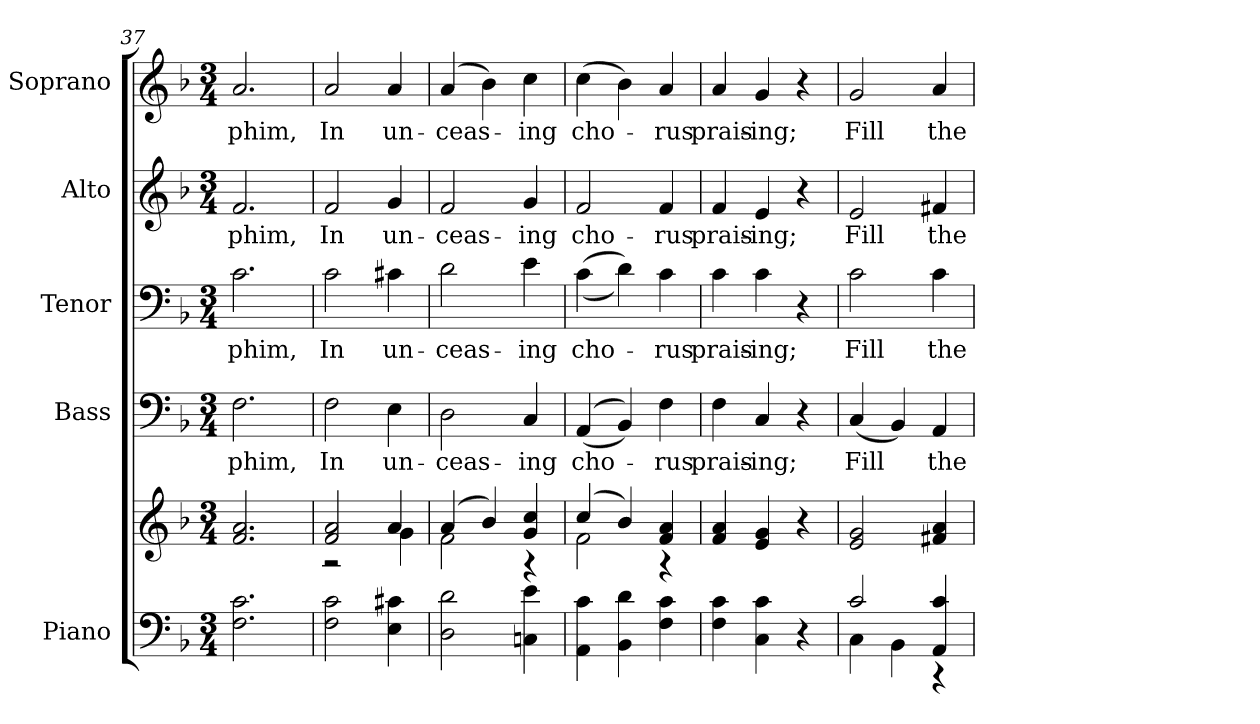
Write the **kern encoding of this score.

**kern	**kern	**kern	**text	**kern	**text	**kern	**text	**kern	**text
*part5	*part5	*part4	*part4	*part3	*part3	*part2	*part2	*part1	*part1
*staff6	*staff5	*staff4	*staff4	*staff3	*staff3	*staff2	*staff2	*staff1	*staff1
*I"Piano	*	*I"Bass	*	*I"Tenor	*	*I"Alto	*	*I"Soprano	*
*I'Pno.	*	*I'B.	*	*I'T.	*	*I'A.	*	*I'S.	*
!!LO:PB:g=z
*clefF4	*clefG2	*clefF4	*	*clefF4	*	*clefG2	*	*clefG2	*
*k[b-]	*k[b-]	*k[b-]	*	*k[b-]	*	*k[b-]	*	*k[b-]	*
*F:	*F:	*F:	*	*F:	*	*F:	*	*F:	*
*M3/4	*M3/4	*M3/4	*	*M3/4	*	*M3/4	*	*M3/4	*
=37	=37	=37	=37	=37	=37	=37	=37	=37	=37
!	!	!	!LO:LY:b:color=#000000	!	!	!	!	!	!
!	!	!	!	!	!LO:LY:b:color=#000000	!	!	!	!
!	!	!	!	!	!	!	!LO:LY:b:color=#000000	!	!
!	!	!	!	!	!	!	!	!	!LO:LY:b:color=#000000
2.Fi\ 2.ci	2.fi/ 2.ai	2.Fi\	phim,	2.ci\	phim,	2.fi/	phim,	2.ai/	phim,
=38	=38	=38	=38	=38	=38	=38	=38	=38	=38
*	*^	*	*	*	*	*	*	*	*
!	!	!	!	!LO:LY:b:color=#000000	!	!	!	!	!	!
!	!	!	!	!	!	!LO:LY:b:color=#000000	!	!	!	!
!	!	!	!	!	!	!	!	!LO:LY:b:color=#000000	!	!
!	!	!	!	!	!	!	!	!	!	!LO:LY:b:color=#000000
2Fi\ 2ci	2fi/ 2ai	2r	2Fi\	In	2ci\	In	2fi/	In	2ai/	In
!	!	!	!	!LO:LY:b:color=#000000	!	!	!	!	!	!
!	!	!	!	!	!	!LO:LY:b:color=#000000	!	!	!	!
!	!	!	!	!	!	!	!	!LO:LY:b:color=#000000	!	!
!	!	!	!	!	!	!	!	!	!	!LO:LY:b:color=#000000
4Ei\ 4c#Xi	4ai/	4gi\	4Ei\	un-	4c#Xi\	un-	4gi/	un-	4ai/	un-
=39	=39	=39	=39	=39	=39	=39	=39	=39	=39	=39
!	!	!	!	!LO:LY:b:color=#000000	!	!	!	!	!	!
!	!	!	!	!	!	!LO:LY:b:color=#000000	!	!	!	!
!	!	!	!	!	!	!	!	!LO:LY:b:color=#000000	!	!
!	!	!	!	!	!	!	!	!	!	!LO:LY:b:color=#000000
2Di\ 2di	(4ai/	2fi\	2Di\	-ceas-	2di\	-ceas-	2fi/	-ceas-	(4ai/	-ceas-
.	4b-i/)	.	.	.	.	.	.	.	4b-i\)	.
!	!	!	!	!LO:LY:b:color=#000000	!	!	!	!	!	!
!	!	!	!	!	!	!LO:LY:b:color=#000000	!	!	!	!
!	!	!	!	!	!	!	!	!LO:LY:b:color=#000000	!	!
!	!	!	!	!	!	!	!	!	!	!LO:LY:b:color=#000000
4Cni\ 4ei	4gi/ 4cci	4r	4Ci/	-ing	4ei\	-ing	4gi/	-ing	4cci\	-ing
!!LO:PB:g=z
=40	=40	=40	=40	=40	=40	=40	=40	=40	=40	=40
!	!	!	!	!LO:LY:b:color=#000000	!	!	!	!	!	!
!	!	!	!	!	!	!LO:LY:b:color=#000000	!	!	!	!
!	!	!	!	!	!	!	!	!LO:LY:b:color=#000000	!	!
!	!	!	!	!	!	!	!	!	!	!LO:LY:b:color=#000000
4AAi\ 4ci	(4cci/	2fi\	((4AAi/	cho-	((4ci\	cho-	2fi/	cho-	(4cci\	cho-
4BB-i\ 4di	4b-i/)	.	4BB-i/))	.	4di\))	.	.	.	4b-i\)	.
!	!	!	!	!LO:LY:b:color=#000000	!	!	!	!	!	!
!	!	!	!	!	!	!LO:LY:b:color=#000000	!	!	!	!
!	!	!	!	!	!	!	!	!LO:LY:b:color=#000000	!	!
!	!	!	!	!	!	!	!	!	!	!LO:LY:b:color=#000000
4Fi\ 4ci	4fi/ 4ai	4r	4Fi\	-rus	4ci\	-rus	4fi/	-rus	4ai/	-rus
*	*v	*v	*	*	*	*	*	*	*	*
=41	=41	=41	=41	=41	=41	=41	=41	=41	=41
*	*^	*	*	*	*	*	*	*	*
!	!	!	!	!LO:LY:b:color=#000000	!	!	!	!	!	!
*	*v	*v	*	*	*	*	*	*	*	*
*	*^	*	*	*	*	*	*	*	*
!	!	!	!	!	!	!LO:LY:b:color=#000000	!	!	!	!
*	*v	*v	*	*	*	*	*	*	*	*
*	*^	*	*	*	*	*	*	*	*
!	!	!	!	!	!	!	!	!LO:LY:b:color=#000000	!	!
*	*v	*v	*	*	*	*	*	*	*	*
*	*^	*	*	*	*	*	*	*	*
!	!	!	!	!	!	!	!	!	!	!LO:LY:b:color=#000000
*	*v	*v	*	*	*	*	*	*	*	*
4Fi\ 4ci	4fi/ 4ai	4Fi\	prais-	4ci\	prais-	4fi/	prais-	4ai/	prais-
!	!	!	!LO:LY:b:color=#000000	!	!	!	!	!	!
!	!	!	!	!	!LO:LY:b:color=#000000	!	!	!	!
!	!	!	!	!	!	!	!LO:LY:b:color=#000000	!	!
!	!	!	!	!	!	!	!	!	!LO:LY:b:color=#000000
4Ci\ 4ci	4ei/ 4gi	4Ci/	-ing;	4ci\	-ing;	4ei/	-ing;	4gi/	-ing;
4r	4r	4r	.	4r	.	4r	.	4r	.
=42	=42	=42	=42	=42	=42	=42	=42	=42	=42
*^	*	*	*	*	*	*	*	*	*
!	!	!	!	!LO:LY:b:color=#000000	!	!	!	!	!	!
!	!	!	!	!	!	!LO:LY:b:color=#000000	!	!	!	!
!	!	!	!	!	!	!	!	!LO:LY:b:color=#000000	!	!
!	!	!	!	!	!	!	!	!	!	!LO:LY:b:color=#000000
2ci/	4Ci\	2ei/ 2gi	(4Ci/	Fill	2ci\	Fill	2ei/	Fill	2gi/	Fill
.	4BB-i\	.	4BB-i/)	.	.	.	.	.	.	.
!	!	!	!	!LO:LY:b:color=#000000	!	!	!	!	!	!
!	!	!	!	!	!	!LO:LY:b:color=#000000	!	!	!	!
!	!	!	!	!	!	!	!	!LO:LY:b:color=#000000	!	!
!	!	!	!	!	!	!	!	!	!	!LO:LY:b:color=#000000
4AAi/ 4ci	4r	4f#Xi/ 4ai	4AAi/	the	4ci\	the	4f#Xi/	the	4ai/	the
*v	*v	*	*	*	*	*	*	*	*	*
=	=	=	=	=	=	=	=	=	=
*-	*-	*-	*-	*-	*-	*-	*-	*-	*-
